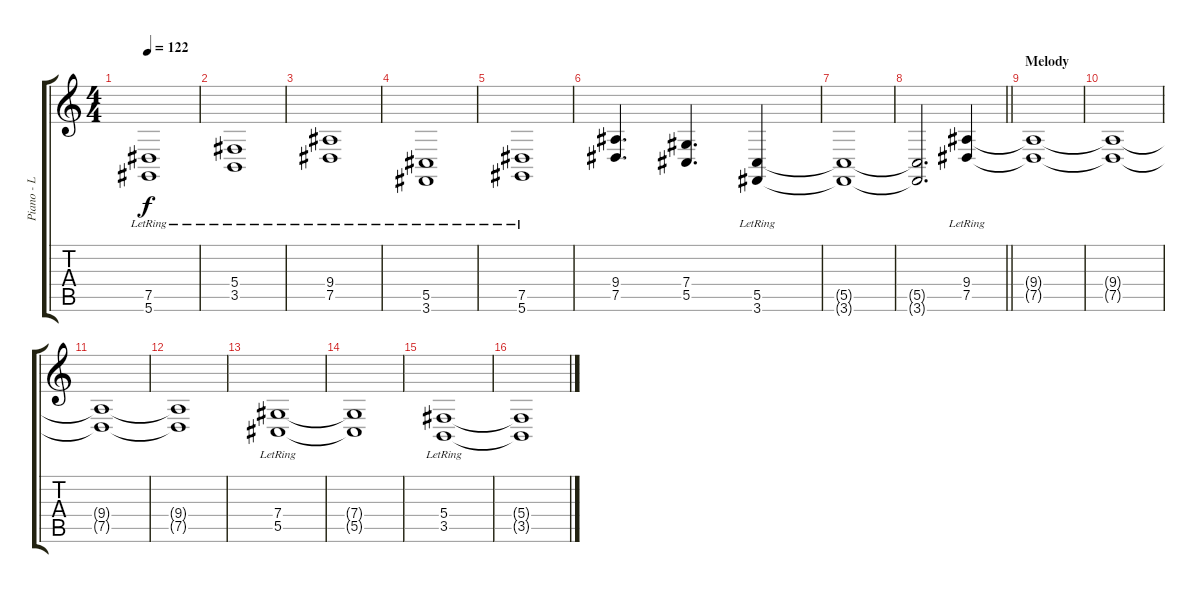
\track ("Piano - L Hand" "Piano - L ") {instrument stringensemble1}
\staff {score tabs}
\tuning (Eb4 Bb3 Gb3 Db3 Ab2 Eb2) {hide}
\ts (4 4)
\tempo 122
\clef g2
\ks c
(7.5{lr} 5.6{lr}).1{dy f} |
(5.4{lr} 3.5{lr}).1 |
(9.4{lr} 7.5{lr}).1 |
(5.5{lr} 3.6{lr}).1 |
(7.5{lr} 5.6{lr}).1 |
(9.4 7.5).4{d} (7.4 5.5).4{d} (5.5{lr} 3.6{lr}).4 |
(5.5{t} 3.6{t}).1 |
\barLineRight lightlight
(5.5{t} 3.6{t}).2{d} (9.4{lr} 7.5{lr}).4{volume 10} |
\section ("" "Melody")
(9.4{t} 7.5{t}).1 |
(9.4{t} 7.5{t}).1 |
(9.4{t} 7.5{t}).1 |
(9.4{t} 7.5{t}).1 |
(7.4{lr} 5.5{lr}).1 |
(7.4{t} 5.5{t}).1 |
(5.4{lr} 3.5{lr}).1 |
(5.4{t} 3.5{t}).1
